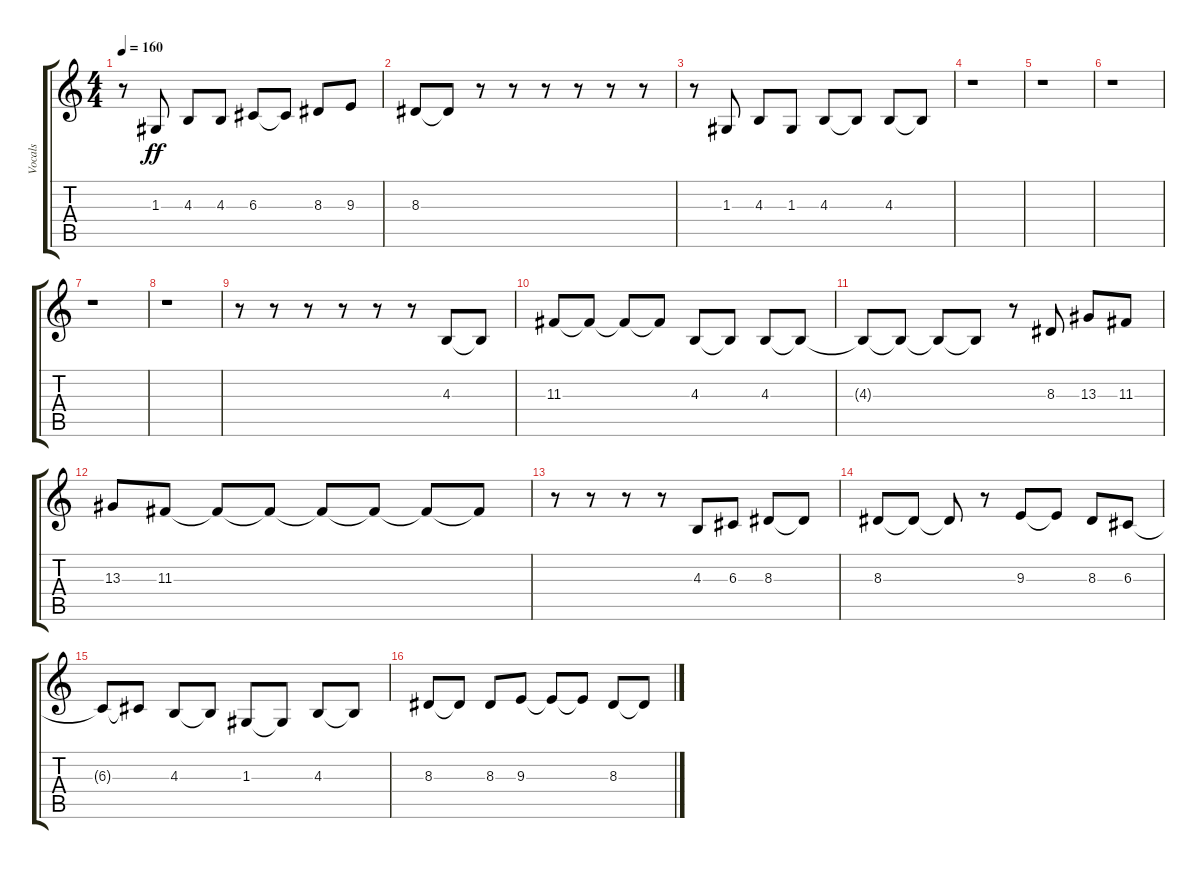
\track ("Vocals" "Vocals") {instrument lead2sawtooth}
\staff {score tabs}
\tuning (E4 B3 G3 D3 A2 E2) {hide}
\ts (4 4)
\tempo 160
\clef g2
\ks c
r.8{dy ff} 1.3.8 4.3.8 4.3.8 6.3.8 6.3{t}.8 8.3.8 9.3.8 |
8.3.8 8.3{t}.8 r.8 r.8 r.8 r.8 r.8 r.8 |
r.8 1.3.8 4.3.8 1.3.8 4.3.8 4.3{t}.8 4.3.8 4.3{t}.8 |
r.1 |
r.1 |
r.1 |
r.1 |
r.1 |
r.8 r.8 r.8 r.8 r.8 r.8 4.3.8 4.3{t}.8 |
11.3.8 11.3{t}.8 11.3{t}.8 11.3{t}.8 4.3.8 4.3{t}.8 4.3.8 4.3{t}.8 |
4.3{t}.8 4.3{t}.8 4.3{t}.8 4.3{t}.8 r.8 8.3.8 13.3.8 11.3.8 |
13.3.8 11.3.8 11.3{t}.8 11.3{t}.8 11.3{t}.8 11.3{t}.8 11.3{t}.8 11.3{t}.8 |
r.8 r.8 r.8 r.8 4.3.8 6.3.8 8.3.8 8.3{t}.8 |
8.3.8 8.3{t}.8 8.3{t}.8 r.8 9.3.8 9.3{t}.8 8.3.8 6.3.8 |
6.3{t}.8 6.3{t}.8 4.3.8 4.3{t}.8 1.3.8 1.3{t}.8 4.3.8 4.3{t}.8 |
8.3.8 8.3{t}.8 8.3.8 9.3.8 9.3{t}.8 9.3{t}.8 8.3.8 8.3{t}.8
